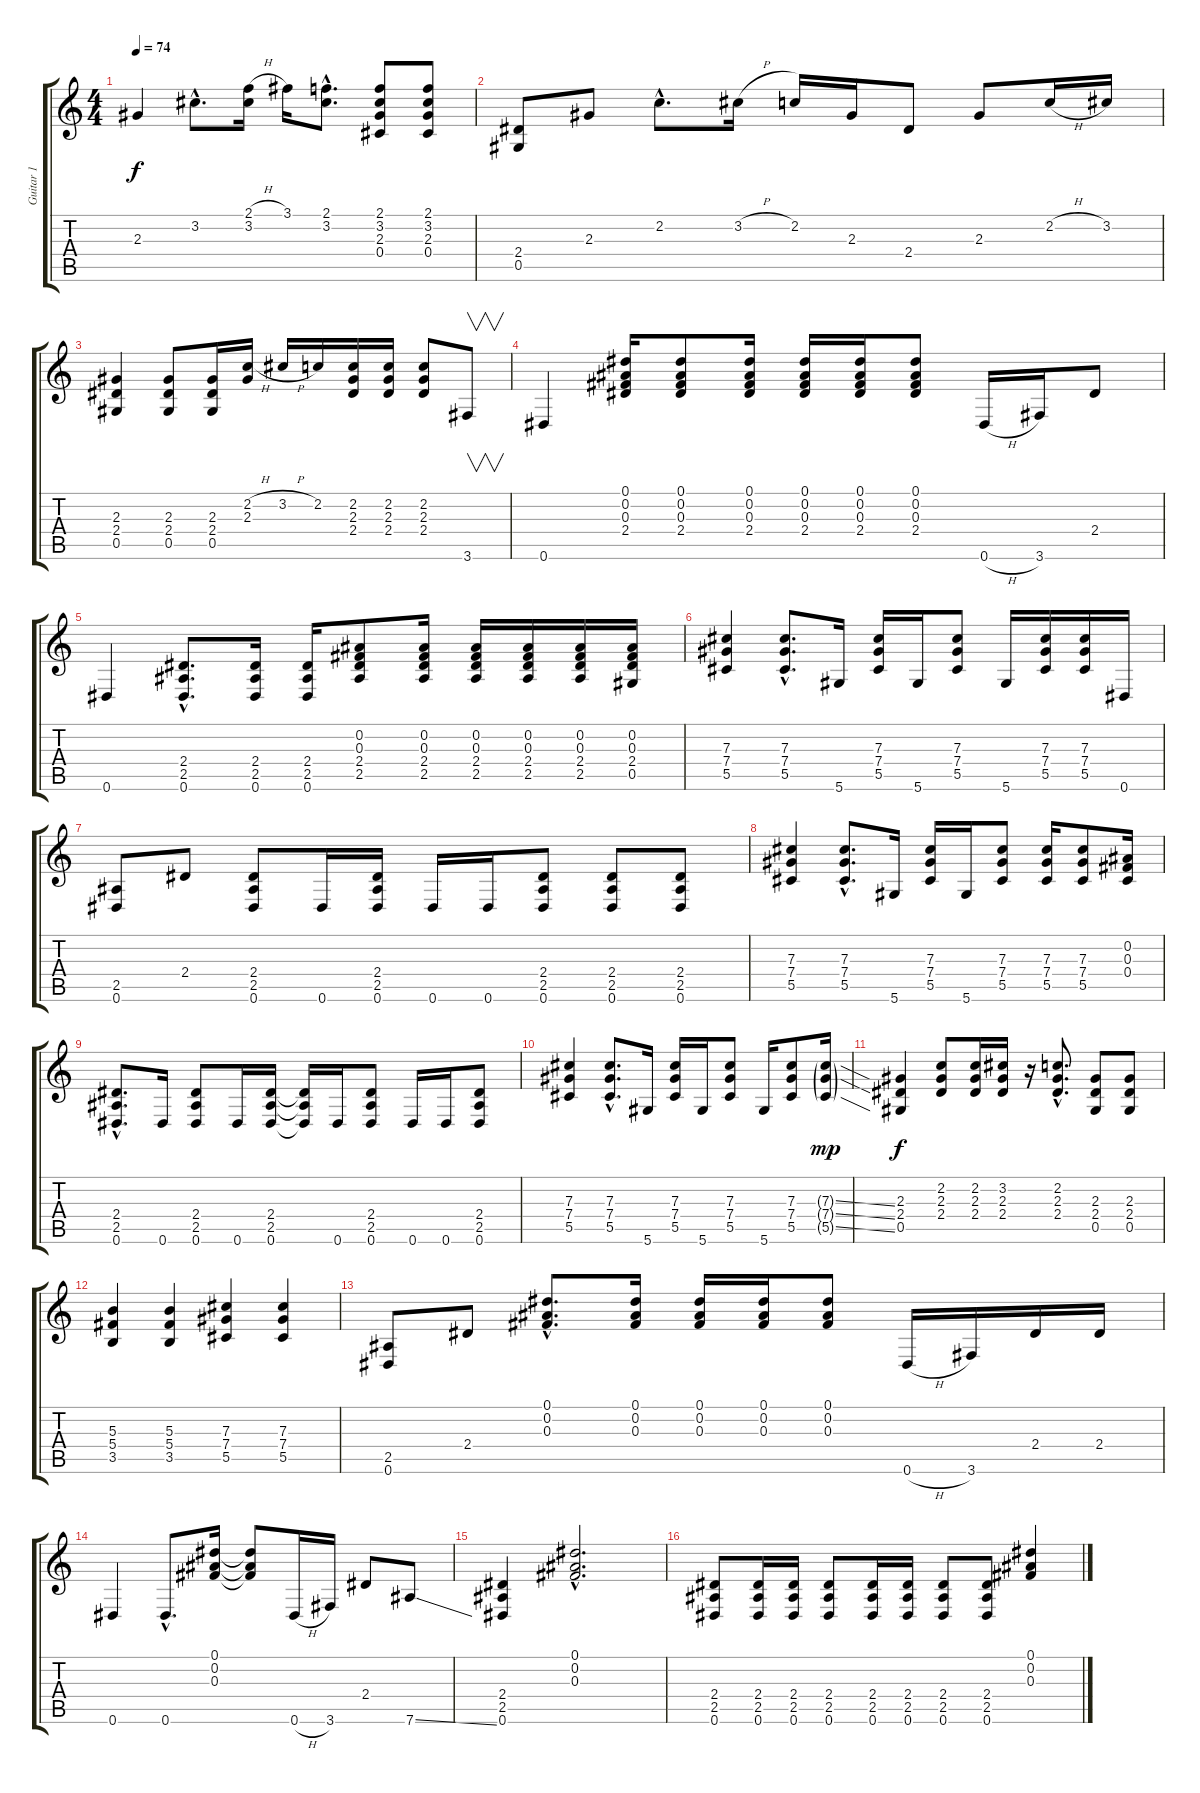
\track ("Guitar 1" "Guitar 1") {instrument overdrivenguitar}
\staff {score tabs}
\tuning (Eb4 Bb3 Gb3 Db3 Ab2 Eb2) {hide}
\ts (4 4)
\tempo 74
\clef g2
\ks c
2.3.4{dy f} 3.2{hac}.8{d} (2.1{h} 3.2).16 3.1.16 (2.1{hac} 3.2{hac}).8{d} (2.1 3.2 2.3 0.4).8 (2.1 3.2 2.3 0.4).8 |
(2.4 0.5).8 2.3.8 2.2{hac}.8{d} 3.2{h}.16 2.2.16 2.3.16 2.4.8 2.3.8 2.2{h}.16 3.2.16 |
(2.3 2.4 0.5).4 (2.3 2.4 0.5).8 (2.3 2.4 0.5).16 (2.2{h} 2.3).16 3.2{h}.16 2.2.16 (2.2 2.3 2.4).16 (2.2 2.3 2.4).16 (2.2 2.3 2.4).8 3.6.8{v} |
0.6.4 (0.1 0.2 0.3 2.4).16 (0.1 0.2 0.3 2.4).8 (0.1 0.2 0.3 2.4).16 (0.1 0.2 0.3 2.4).16 (0.1 0.2 0.3 2.4).16 (0.1 0.2 0.3 2.4).8 0.6{h}.16 3.6.16 2.4.8 |
0.6.4 (2.4{hac} 2.5{hac} 0.6{hac}).8{d} (2.4 2.5 0.6).16 (2.4 2.5 0.6).16 (0.2 0.3 2.4 2.5).8 (0.2 0.3 2.4 2.5).16 (0.2 0.3 2.4 2.5).16 (0.2 0.3 2.4 2.5).16 (0.2 0.3 2.4 2.5).16 (0.2 0.3 2.4 0.5).16 |
(7.3 7.4 5.5).4 (7.3{hac} 7.4{hac} 5.5{hac}).8{d} 5.6.16 (7.3 7.4 5.5).16 5.6.16 (7.3 7.4 5.5).8 5.6.16 (7.3 7.4 5.5).16 (7.3 7.4 5.5).16 0.6.16 |
(2.5 0.6).8 2.4.8 (2.4 2.5 0.6).8 0.6.16 (2.4 2.5 0.6).16 0.6.16 0.6.16 (2.4 2.5 0.6).8 (2.4 2.5 0.6).8 (2.4 2.5 0.6).8 |
(7.3 7.4 5.5).4 (7.3{hac} 7.4{hac} 5.5{hac}).8{d} 5.6.16 (7.3 7.4 5.5).16 5.6.16 (7.3 7.4 5.5).8 (7.3 7.4 5.5).16 (7.3 7.4 5.5).8 (0.2 0.3 0.4).16 |
(2.4{hac} 2.5{hac} 0.6{hac}).8{d} 0.6.16 (2.4 2.5 0.6).8 0.6.16 (2.4 2.5 0.6).16 (2.4{t} 2.5{t} 0.6{t}).16 0.6.16 (2.4 2.5 0.6).8 0.6.16 0.6.16 (2.4 2.5 0.6).8 |
(7.3 7.4 5.5).4 (7.3{hac} 7.4{hac} 5.5{hac}).8{d} 5.6.16 (7.3 7.4 5.5).16 5.6.16 (7.3 7.4 5.5).8 5.6.16 (7.3 7.4 5.5).8 (7.3{ss g} 7.4{ss g} 5.5{ss g}).16{dy mp} |
(2.3 2.4 0.5).4{dy f} (2.2 2.3 2.4).8 (2.2 2.3 2.4).16 (3.2 2.3 2.4).16 r.16 (2.2{hac} 2.3{hac} 2.4{hac}).8{d} (2.3 2.4 0.5).8 (2.3 2.4 0.5).8 |
(5.3 5.4 3.5).4 (5.3 5.4 3.5).4 (7.3 7.4 5.5).4 (7.3 7.4 5.5).4 |
(2.5 0.6).8 2.4.8 (0.1{hac} 0.2{hac} 0.3{hac}).8{d} (0.1 0.2 0.3).16 (0.1 0.2 0.3).16 (0.1 0.2 0.3).16 (0.1 0.2 0.3).8 0.6{h}.16 3.6.16 2.4.16 2.4.16 |
0.6.4 0.6{hac}.8{d} (0.1 0.2 0.3).16 (0.1{t} 0.2{t} 0.3{t}).8 0.6{h}.16 3.6.16 2.4.8 7.6{ss}.8 |
(2.4 2.5 0.6).4 (0.1{hac} 0.2{hac} 0.3{hac}).2{d} |
(2.4 2.5 0.6).8 (2.4 2.5 0.6).16 (2.4 2.5 0.6).16 (2.4 2.5 0.6).8 (2.4 2.5 0.6).16 (2.4 2.5 0.6).16 (2.4 2.5 0.6).8 (2.4 2.5 0.6).8 (0.1 0.2 0.3).4
